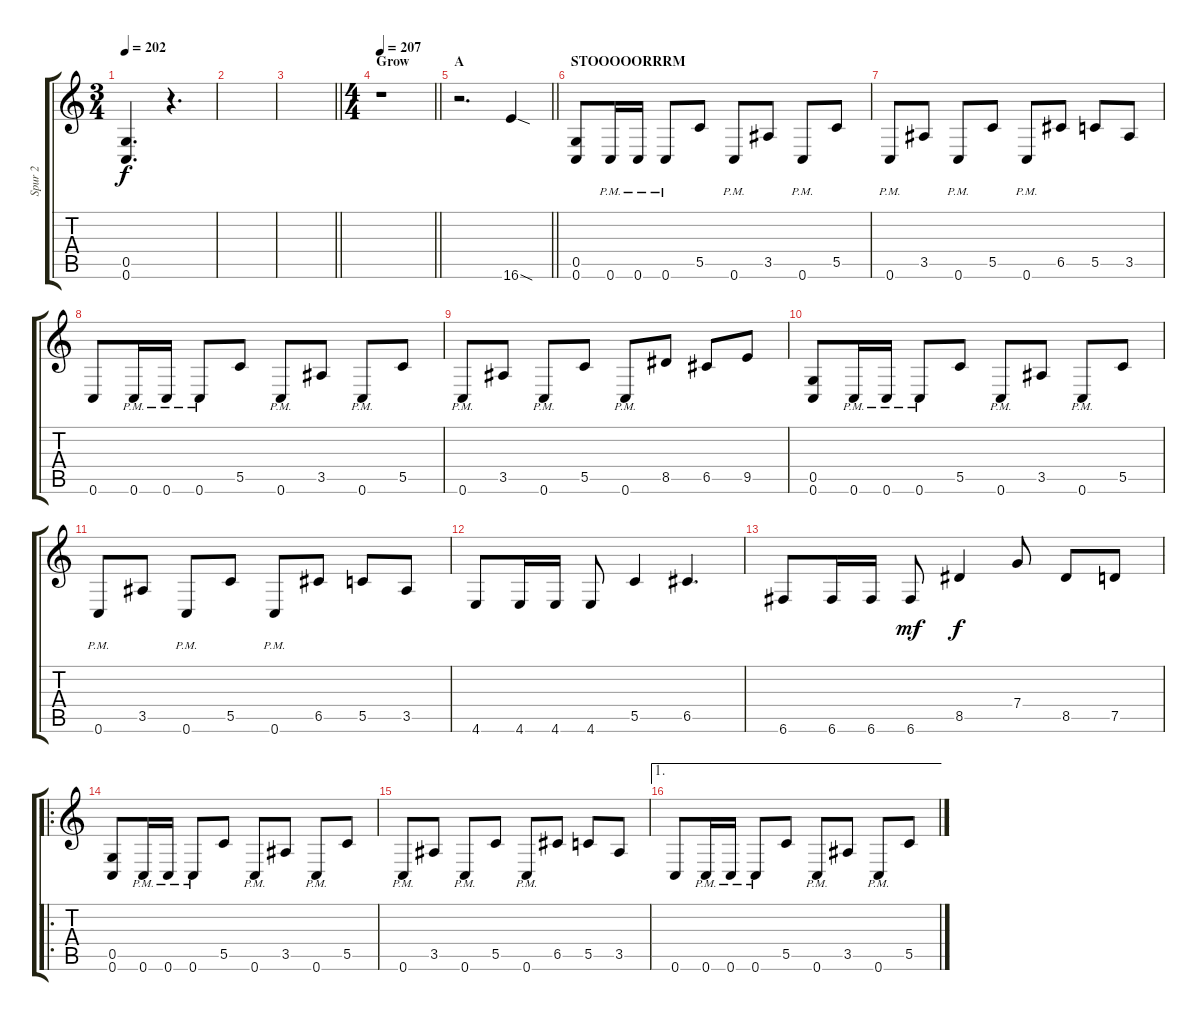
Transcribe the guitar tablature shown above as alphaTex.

\track ("Spur 2" "Spur 2") {instrument distortionguitar}
\staff {score tabs}
\tuning (D4 A3 F3 C3 G2 C2) {hide}
\ts (3 4)
\tempo 202
\clef g2
\ks c
(0.5 0.6).4{d dy f} r.4{d} |
|
\barLineRight lightlight
|
\ts (4 4)
\section ("" "Grow")
\tempo 207
\barLineRight lightlight
r.1 |
\section ("" "A")
\barLineRight lightlight
r.2{d} 16.6{sod}.4 |
\section ("" "STOOOOORRRM")
(0.5 0.6).8 0.6{pm}.16 0.6{pm}.16 0.6{pm}.8 5.5.8 0.6{pm}.8 3.5.8 0.6{pm}.8 5.5.8 |
0.6{pm}.8 3.5.8 0.6{pm}.8 5.5.8 0.6{pm}.8 6.5.8 5.5.8 3.5.8 |
0.6.8 0.6{pm}.16 0.6{pm}.16 0.6{pm}.8 5.5.8 0.6{pm}.8 3.5.8 0.6{pm}.8 5.5.8 |
0.6{pm}.8 3.5.8 0.6{pm}.8 5.5.8 0.6{pm}.8 8.5.8 6.5.8 9.5.8 |
(0.5 0.6).8 0.6{pm}.16 0.6{pm}.16 0.6{pm}.8 5.5.8 0.6{pm}.8 3.5.8 0.6{pm}.8 5.5.8 |
0.6{pm}.8 3.5.8 0.6{pm}.8 5.5.8 0.6{pm}.8 6.5.8 5.5.8 3.5.8 |
4.6.8 4.6.16 4.6.16 4.6.8 5.5.4 6.5.4{d} |
6.6.8 6.6.16 6.6.16 6.6.8{dy mf} 8.5.4{dy f} 7.4.8 8.5.8 7.5.8 |
\ro
(0.5 0.6).8 0.6{pm}.16 0.6{pm}.16 0.6{pm}.8 5.5.8 0.6{pm}.8 3.5.8 0.6{pm}.8 5.5.8 |
0.6{pm}.8 3.5.8 0.6{pm}.8 5.5.8 0.6{pm}.8 6.5.8 5.5.8 3.5.8 |
\ae 1
0.6.8 0.6{pm}.16 0.6{pm}.16 0.6{pm}.8 5.5.8 0.6{pm}.8 3.5.8 0.6{pm}.8 5.5.8
